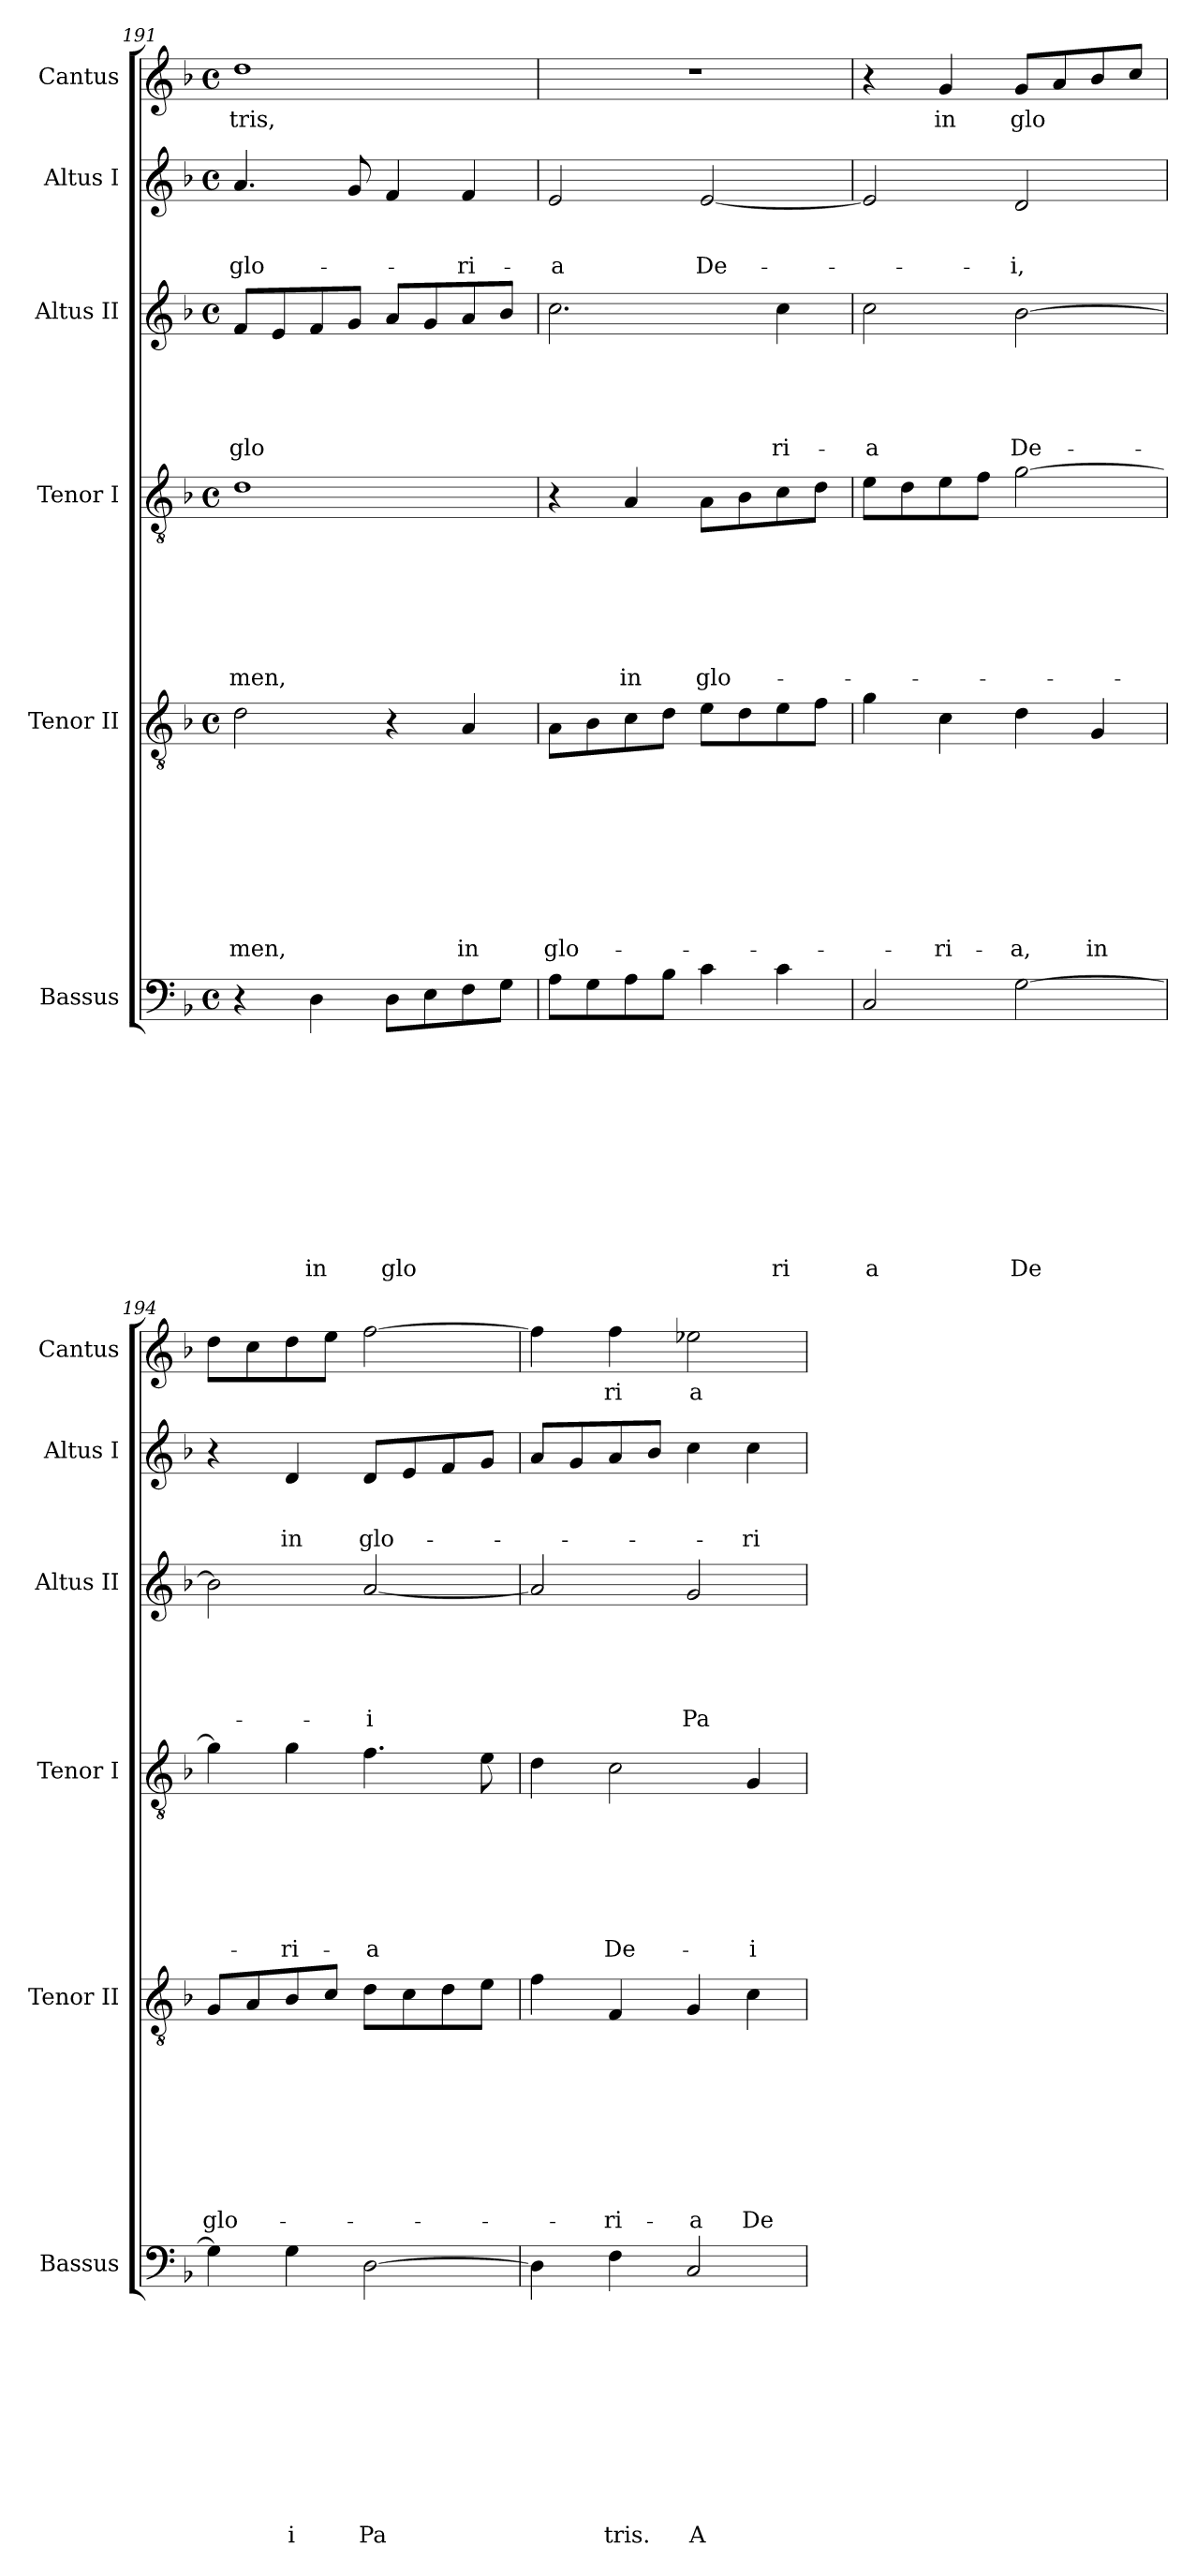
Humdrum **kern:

**kern	**text	**text	**text	**text	**text	**text	**text	**text	**text	**text	**text	**kern	**text	**text	**text	**text	**text	**text	**text	**text	**text	**kern	**text	**text	**text	**text	**text	**text	**text	**kern	**text	**text	**text	**text	**text	**kern	**text	**text	**text	**kern	**text
*part6	*part6	*part6	*part6	*part6	*part6	*part6	*part6	*part6	*part6	*part6	*part6	*part5	*part5	*part5	*part5	*part5	*part5	*part5	*part5	*part5	*part5	*part4	*part4	*part4	*part4	*part4	*part4	*part4	*part4	*part3	*part3	*part3	*part3	*part3	*part3	*part2	*part2	*part2	*part2	*part1	*part1
*staff6	*staff6	*staff6	*staff6	*staff6	*staff6	*staff6	*staff6	*staff6	*staff6	*staff6	*staff6	*staff5	*staff5	*staff5	*staff5	*staff5	*staff5	*staff5	*staff5	*staff5	*staff5	*staff4	*staff4	*staff4	*staff4	*staff4	*staff4	*staff4	*staff4	*staff3	*staff3	*staff3	*staff3	*staff3	*staff3	*staff2	*staff2	*staff2	*staff2	*staff1	*staff1
*I"Bassus	*	*	*	*	*	*	*	*	*	*	*	*I"Tenor II	*	*	*	*	*	*	*	*	*	*I"Tenor I	*	*	*	*	*	*	*	*I"Altus II	*	*	*	*	*	*I"Altus I	*	*	*	*I"Cantus	*
*I'Bassus	*	*	*	*	*	*	*	*	*	*	*	*I'Tenor II	*	*	*	*	*	*	*	*	*	*I'Tenor I	*	*	*	*	*	*	*	*I'Altus II	*	*	*	*	*	*I'Altus I	*	*	*	*I'Cantus	*
*clefF4	*	*	*	*	*	*	*	*	*	*	*	*clefGv2	*	*	*	*	*	*	*	*	*	*clefGv2	*	*	*	*	*	*	*	*clefG2	*	*	*	*	*	*clefG2	*	*	*	*clefG2	*
*k[b-]	*	*	*	*	*	*	*	*	*	*	*	*k[b-]	*	*	*	*	*	*	*	*	*	*k[b-]	*	*	*	*	*	*	*	*k[b-]	*	*	*	*	*	*k[b-]	*	*	*	*k[b-]	*
*F:	*	*	*	*	*	*	*	*	*	*	*	*F:	*	*	*	*	*	*	*	*	*	*F:	*	*	*	*	*	*	*	*F:	*	*	*	*	*	*F:	*	*	*	*F:	*
*M4/4	*	*	*	*	*	*	*	*	*	*	*	*M4/4	*	*	*	*	*	*	*	*	*	*M4/4	*	*	*	*	*	*	*	*M4/4	*	*	*	*	*	*M4/4	*	*	*	*M4/4	*
*met(c)	*	*	*	*	*	*	*	*	*	*	*	*met(c)	*	*	*	*	*	*	*	*	*	*met(c)	*	*	*	*	*	*	*	*met(c)	*	*	*	*	*	*met(c)	*	*	*	*met(c)	*
=191	=191	=191	=191	=191	=191	=191	=191	=191	=191	=191	=191	=191	=191	=191	=191	=191	=191	=191	=191	=191	=191	=191	=191	=191	=191	=191	=191	=191	=191	=191	=191	=191	=191	=191	=191	=191	=191	=191	=191	=191	=191
!	!	!	!	!	!	!	!	!	!	!	!	!	!	!	!	!	!	!	!	!	!LO:LY:b	!	!	!	!	!	!	!	!LO:LY:b	!	!	!	!	!	!LO:LY:b	!	!	!	!LO:LY:b	!	!LO:LY:b
4r	.	.	.	.	.	.	.	.	.	.	.	2d\	.	.	.	.	.	.	.	.	men,	1d	.	.	.	.	.	.	men,	8f/L	.	.	.	.	glo	4.a/	.	.	glo-	1dd	-tris,
.	.	.	.	.	.	.	.	.	.	.	.	.	.	.	.	.	.	.	.	.	.	.	.	.	.	.	.	.	.	8e/	.	.	.	.	.	.	.	.	.	.	.
!	!	!	!	!	!	!	!	!	!	!	!LO:LY:b	!	!	!	!	!	!	!	!	!	!	!	!	!	!	!	!	!	!	!	!	!	!	!	!	!	!	!	!	!	!
4D\	.	.	.	.	.	.	.	.	.	.	in	.	.	.	.	.	.	.	.	.	.	.	.	.	.	.	.	.	.	8f/	.	.	.	.	.	.	.	.	.	.	.
.	.	.	.	.	.	.	.	.	.	.	.	.	.	.	.	.	.	.	.	.	.	.	.	.	.	.	.	.	.	8g/J	.	.	.	.	.	8g/	.	.	.	.	.
!	!	!	!	!	!	!	!	!	!	!	!LO:LY:b	!	!	!	!	!	!	!	!	!	!	!	!	!	!	!	!	!	!	!	!	!	!	!	!	!	!	!	!	!	!
8D\L	.	.	.	.	.	.	.	.	.	.	glo	4r	.	.	.	.	.	.	.	.	.	.	.	.	.	.	.	.	.	8a/L	.	.	.	.	.	4f/	.	.	.	.	.
8E\	.	.	.	.	.	.	.	.	.	.	.	.	.	.	.	.	.	.	.	.	.	.	.	.	.	.	.	.	.	8g/	.	.	.	.	.	.	.	.	.	.	.
!	!	!	!	!	!	!	!	!	!	!	!	!	!	!	!	!	!	!	!	!	!LO:LY:b	!	!	!	!	!	!	!	!	!	!	!	!	!	!	!	!	!	!LO:LY:b	!	!
8F\	.	.	.	.	.	.	.	.	.	.	.	4A/	.	.	.	.	.	.	.	.	in	.	.	.	.	.	.	.	.	8a/	.	.	.	.	.	4f/	.	.	-ri-	.	.
8G\J	.	.	.	.	.	.	.	.	.	.	.	.	.	.	.	.	.	.	.	.	.	.	.	.	.	.	.	.	.	8b-/J	.	.	.	.	.	.	.	.	.	.	.
!!LO:LB:g=z
=192	=192	=192	=192	=192	=192	=192	=192	=192	=192	=192	=192	=192	=192	=192	=192	=192	=192	=192	=192	=192	=192	=192	=192	=192	=192	=192	=192	=192	=192	=192	=192	=192	=192	=192	=192	=192	=192	=192	=192	=192	=192
!	!	!	!	!	!	!	!	!	!	!	!	!	!	!	!	!	!	!	!	!	!LO:LY:b	!	!	!	!	!	!	!	!	!	!	!	!	!	!	!	!	!	!LO:LY:b	!	!
8A\L	.	.	.	.	.	.	.	.	.	.	.	8A\L	.	.	.	.	.	.	.	.	glo-	4r	.	.	.	.	.	.	.	2.cc\	.	.	.	.	.	2e/	.	.	-a	1r	.
8G\	.	.	.	.	.	.	.	.	.	.	.	8B-\	.	.	.	.	.	.	.	.	.	.	.	.	.	.	.	.	.	.	.	.	.	.	.	.	.	.	.	.	.
!	!	!	!	!	!	!	!	!	!	!	!	!	!	!	!	!	!	!	!	!	!	!	!	!	!	!	!	!	!LO:LY:b	!	!	!	!	!	!	!	!	!	!	!	!
8A\	.	.	.	.	.	.	.	.	.	.	.	8c\	.	.	.	.	.	.	.	.	.	4A/	.	.	.	.	.	.	in	.	.	.	.	.	.	.	.	.	.	.	.
8B-\J	.	.	.	.	.	.	.	.	.	.	.	8d\J	.	.	.	.	.	.	.	.	.	.	.	.	.	.	.	.	.	.	.	.	.	.	.	.	.	.	.	.	.
!	!	!	!	!	!	!	!	!	!	!	!	!	!	!	!	!	!	!	!	!	!	!	!	!	!	!	!	!	!LO:LY:b	!	!	!	!	!	!	!	!	!	!LO:LY:b	!	!
4c\	.	.	.	.	.	.	.	.	.	.	.	8e\L	.	.	.	.	.	.	.	.	.	8A\L	.	.	.	.	.	.	glo-	.	.	.	.	.	.	[<2e/	.	.	De-	.	.
.	.	.	.	.	.	.	.	.	.	.	.	8d\	.	.	.	.	.	.	.	.	.	8B-\	.	.	.	.	.	.	.	.	.	.	.	.	.	.	.	.	.	.	.
!	!	!	!	!	!	!	!	!	!	!	!LO:LY:b	!	!	!	!	!	!	!	!	!	!	!	!	!	!	!	!	!	!	!	!	!	!	!	!LO:LY:b	!	!	!	!	!	!
4c\	.	.	.	.	.	.	.	.	.	.	ri	8e\	.	.	.	.	.	.	.	.	.	8c\	.	.	.	.	.	.	.	4cc\	.	.	.	.	ri-	.	.	.	.	.	.
.	.	.	.	.	.	.	.	.	.	.	.	8f\J	.	.	.	.	.	.	.	.	.	8d\J	.	.	.	.	.	.	.	.	.	.	.	.	.	.	.	.	.	.	.
=193	=193	=193	=193	=193	=193	=193	=193	=193	=193	=193	=193	=193	=193	=193	=193	=193	=193	=193	=193	=193	=193	=193	=193	=193	=193	=193	=193	=193	=193	=193	=193	=193	=193	=193	=193	=193	=193	=193	=193	=193	=193
!	!	!	!	!	!	!	!	!	!	!	!LO:LY:b	!	!	!	!	!	!	!	!	!	!	!	!	!	!	!	!	!	!	!	!	!	!	!	!LO:LY:b	!	!	!	!	!	!
2C/	.	.	.	.	.	.	.	.	.	.	a	4g\	.	.	.	.	.	.	.	.	.	8e\L	.	.	.	.	.	.	.	2cc\	.	.	.	.	-a	2e/]	.	.	.	4r	.
.	.	.	.	.	.	.	.	.	.	.	.	.	.	.	.	.	.	.	.	.	.	8d\	.	.	.	.	.	.	.	.	.	.	.	.	.	.	.	.	.	.	.
!	!	!	!	!	!	!	!	!	!	!	!	!	!	!	!	!	!	!	!	!	!LO:LY:b	!	!	!	!	!	!	!	!	!	!	!	!	!	!	!	!	!	!	!	!LO:LY:b
.	.	.	.	.	.	.	.	.	.	.	.	4c\	.	.	.	.	.	.	.	.	-ri-	8e\	.	.	.	.	.	.	.	.	.	.	.	.	.	.	.	.	.	4g/	in
.	.	.	.	.	.	.	.	.	.	.	.	.	.	.	.	.	.	.	.	.	.	8f\J	.	.	.	.	.	.	.	.	.	.	.	.	.	.	.	.	.	.	.
!	!	!	!	!	!	!	!	!	!	!	!LO:LY:b	!	!	!	!	!	!	!	!	!	!LO:LY:b	!	!	!	!	!	!	!	!	!	!	!	!	!	!LO:LY:b	!	!	!	!LO:LY:b	!	!LO:LY:b
[>2G\	.	.	.	.	.	.	.	.	.	.	De	4d\	.	.	.	.	.	.	.	.	-a,	[>2g\	.	.	.	.	.	.	.	[>2b-\	.	.	.	.	De-	2d/	.	.	-i,	8g/L	glo
.	.	.	.	.	.	.	.	.	.	.	.	.	.	.	.	.	.	.	.	.	.	.	.	.	.	.	.	.	.	.	.	.	.	.	.	.	.	.	.	8a/	.
!	!	!	!	!	!	!	!	!	!	!	!	!	!	!	!	!	!	!	!	!	!LO:LY:b	!	!	!	!	!	!	!	!	!	!	!	!	!	!	!	!	!	!	!	!
.	.	.	.	.	.	.	.	.	.	.	.	4G/	.	.	.	.	.	.	.	.	in	.	.	.	.	.	.	.	.	.	.	.	.	.	.	.	.	.	.	8b-/	.
.	.	.	.	.	.	.	.	.	.	.	.	.	.	.	.	.	.	.	.	.	.	.	.	.	.	.	.	.	.	.	.	.	.	.	.	.	.	.	.	8cc/J	.
=194	=194	=194	=194	=194	=194	=194	=194	=194	=194	=194	=194	=194	=194	=194	=194	=194	=194	=194	=194	=194	=194	=194	=194	=194	=194	=194	=194	=194	=194	=194	=194	=194	=194	=194	=194	=194	=194	=194	=194	=194	=194
!	!	!	!	!	!	!	!	!	!	!	!	!	!	!	!	!	!	!	!	!	!LO:LY:b	!	!	!	!	!	!	!	!	!	!	!	!	!	!	!	!	!	!	!	!
4G\]	.	.	.	.	.	.	.	.	.	.	.	8G/L	.	.	.	.	.	.	.	.	glo-	4g\]	.	.	.	.	.	.	.	2b-\]	.	.	.	.	.	4r	.	.	.	8dd\L	.
.	.	.	.	.	.	.	.	.	.	.	.	8A/	.	.	.	.	.	.	.	.	.	.	.	.	.	.	.	.	.	.	.	.	.	.	.	.	.	.	.	8cc\	.
!	!	!	!	!	!	!	!	!	!	!	!LO:LY:b	!	!	!	!	!	!	!	!	!	!	!	!	!	!	!	!	!	!LO:LY:b	!	!	!	!	!	!	!	!	!	!LO:LY:b	!	!
4G\	.	.	.	.	.	.	.	.	.	.	i	8B-/	.	.	.	.	.	.	.	.	.	4g\	.	.	.	.	.	.	-ri-	.	.	.	.	.	.	4d/	.	.	in	8dd\	.
.	.	.	.	.	.	.	.	.	.	.	.	8c/J	.	.	.	.	.	.	.	.	.	.	.	.	.	.	.	.	.	.	.	.	.	.	.	.	.	.	.	8ee\J	.
!	!	!	!	!	!	!	!	!	!	!	!LO:LY:b	!	!	!	!	!	!	!	!	!	!	!	!	!	!	!	!	!	!LO:LY:b	!	!	!	!	!	!LO:LY:b:rj	!	!	!	!LO:LY:b	!	!
[>2D\	.	.	.	.	.	.	.	.	.	.	Pa	8d\L	.	.	.	.	.	.	.	.	.	4.f\	.	.	.	.	.	.	-a	[<2a/	.	.	.	.	-i	8d/L	.	.	glo-	[>2ff\	.
.	.	.	.	.	.	.	.	.	.	.	.	8c\	.	.	.	.	.	.	.	.	.	.	.	.	.	.	.	.	.	.	.	.	.	.	.	8e/	.	.	.	.	.
.	.	.	.	.	.	.	.	.	.	.	.	8d\	.	.	.	.	.	.	.	.	.	.	.	.	.	.	.	.	.	.	.	.	.	.	.	8f/	.	.	.	.	.
.	.	.	.	.	.	.	.	.	.	.	.	8e\J	.	.	.	.	.	.	.	.	.	8e\	.	.	.	.	.	.	.	.	.	.	.	.	.	8g/J	.	.	.	.	.
=195	=195	=195	=195	=195	=195	=195	=195	=195	=195	=195	=195	=195	=195	=195	=195	=195	=195	=195	=195	=195	=195	=195	=195	=195	=195	=195	=195	=195	=195	=195	=195	=195	=195	=195	=195	=195	=195	=195	=195	=195	=195
4D\]	.	.	.	.	.	.	.	.	.	.	.	4f\	.	.	.	.	.	.	.	.	.	4d\	.	.	.	.	.	.	.	2a/]	.	.	.	.	.	8a/L	.	.	.	4ff\]	.
.	.	.	.	.	.	.	.	.	.	.	.	.	.	.	.	.	.	.	.	.	.	.	.	.	.	.	.	.	.	.	.	.	.	.	.	8g/	.	.	.	.	.
!	!	!	!	!	!	!	!	!	!	!	!LO:LY:b	!	!	!	!	!	!	!	!	!	!LO:LY:b	!	!	!	!	!	!	!	!LO:LY:b	!	!	!	!	!	!	!	!	!	!	!	!LO:LY:b
4F\	.	.	.	.	.	.	.	.	.	.	tris.	4F/	.	.	.	.	.	.	.	.	-ri-	2c\	.	.	.	.	.	.	De-	.	.	.	.	.	.	8a/	.	.	.	4ff\	ri
.	.	.	.	.	.	.	.	.	.	.	.	.	.	.	.	.	.	.	.	.	.	.	.	.	.	.	.	.	.	.	.	.	.	.	.	8b-/J	.	.	.	.	.
!	!	!	!	!	!	!	!	!	!	!	!LO:LY:b	!	!	!	!	!	!	!	!	!	!LO:LY:b	!	!	!	!	!	!	!	!	!	!	!	!	!	!LO:LY:b	!	!	!	!	!	!LO:LY:b
2C/	.	.	.	.	.	.	.	.	.	.	A	4G/	.	.	.	.	.	.	.	.	-a	.	.	.	.	.	.	.	.	2g/	.	.	.	.	Pa-	4cc\	.	.	.	2ee-X\	a
!	!	!	!	!	!	!	!	!	!	!	!	!	!	!	!	!	!	!	!	!	!LO:LY:b	!	!	!	!	!	!	!	!LO:LY:b	!	!	!	!	!	!	!	!	!	!LO:LY:b	!	!
.	.	.	.	.	.	.	.	.	.	.	.	4c\	.	.	.	.	.	.	.	.	De-	4G/	.	.	.	.	.	.	-i	.	.	.	.	.	.	4cc\	.	.	-ri-	.	.
=	=	=	=	=	=	=	=	=	=	=	=	=	=	=	=	=	=	=	=	=	=	=	=	=	=	=	=	=	=	=	=	=	=	=	=	=	=	=	=	=	=
*-	*-	*-	*-	*-	*-	*-	*-	*-	*-	*-	*-	*-	*-	*-	*-	*-	*-	*-	*-	*-	*-	*-	*-	*-	*-	*-	*-	*-	*-	*-	*-	*-	*-	*-	*-	*-	*-	*-	*-	*-	*-
